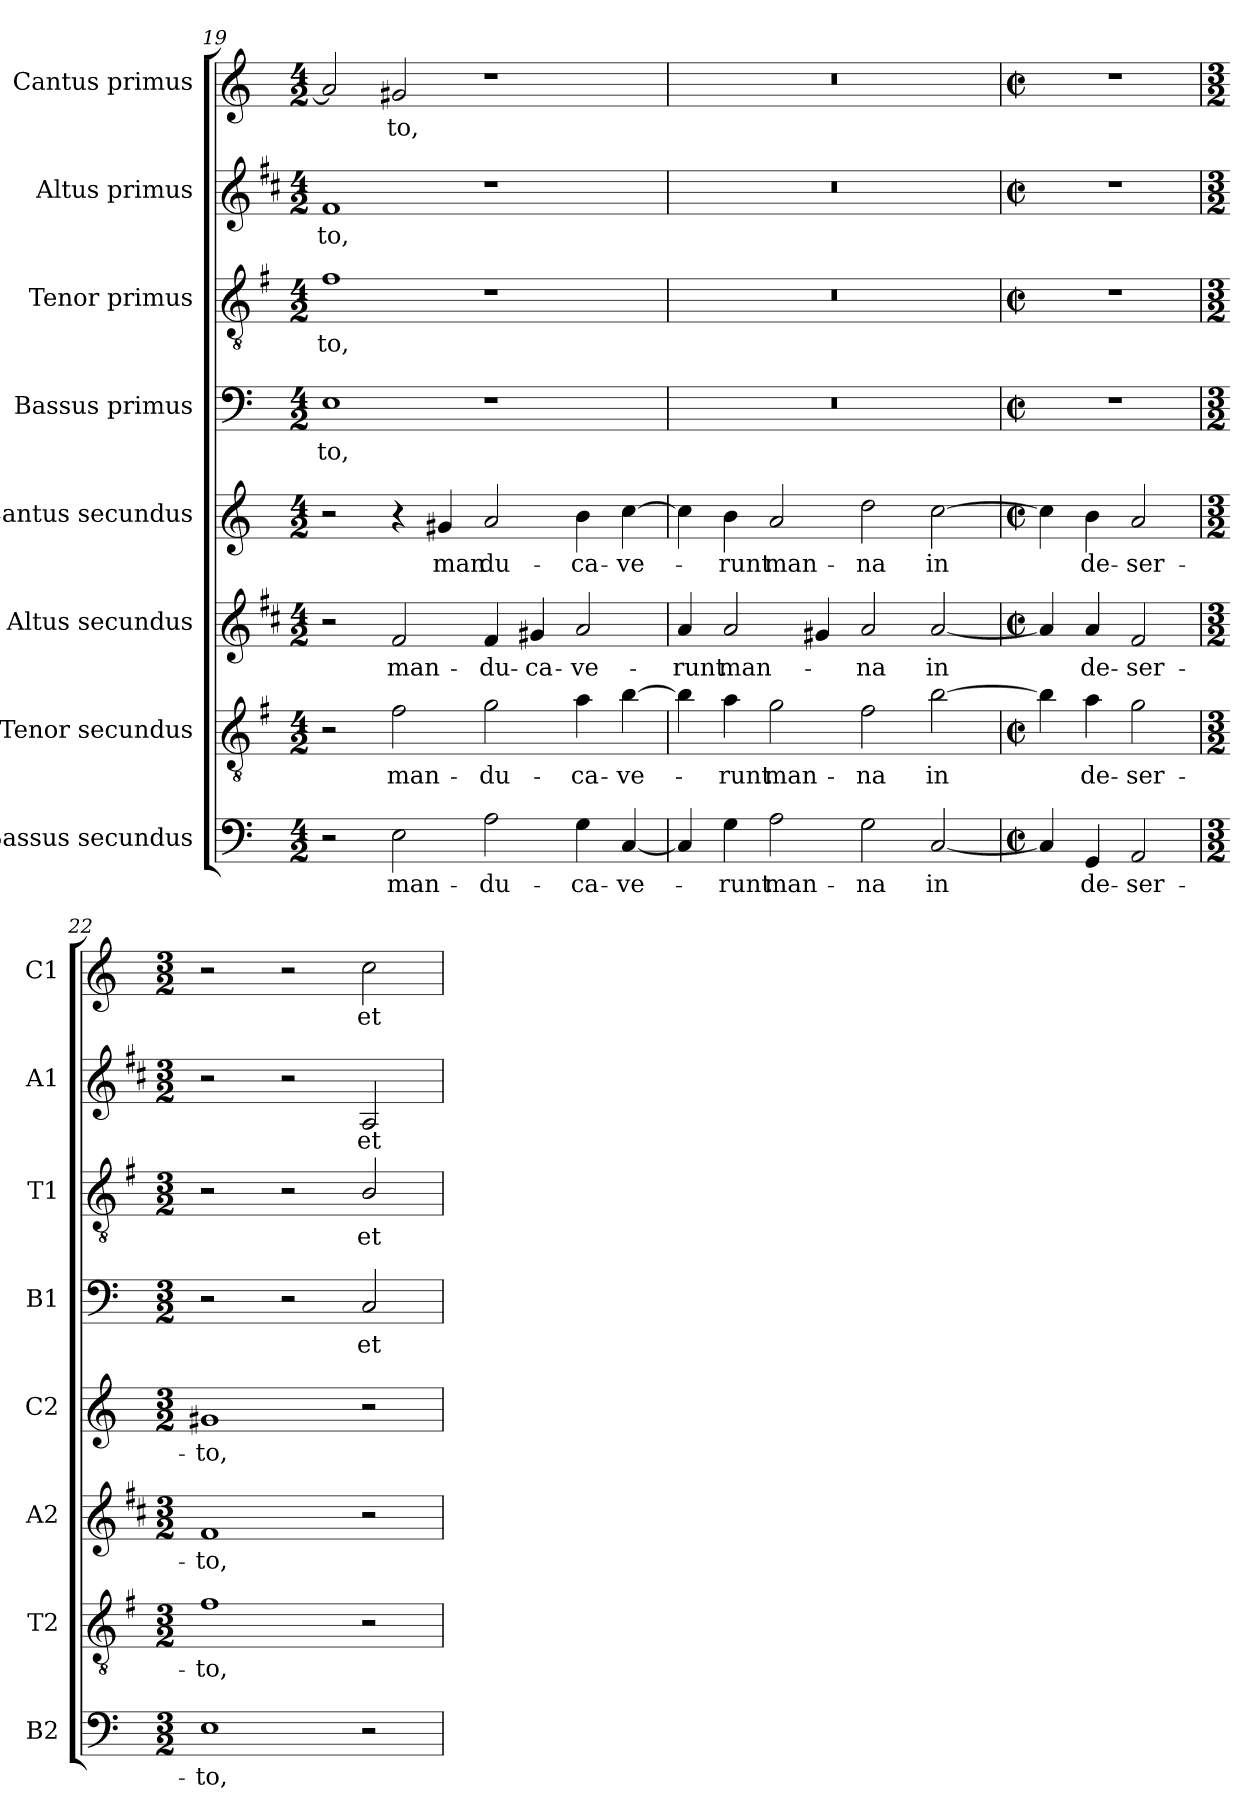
**kern	**text	**kern	**text	**kern	**text	**kern	**text	**kern	**text	**kern	**text	**kern	**text	**kern	**text
*part8	*part8	*part7	*part7	*part6	*part6	*part5	*part5	*part4	*part4	*part3	*part3	*part2	*part2	*part1	*part1
*staff8	*staff8	*staff7	*staff7	*staff6	*staff6	*staff5	*staff5	*staff4	*staff4	*staff3	*staff3	*staff2	*staff2	*staff1	*staff1
*I"Bassus secundus	*	*I"Tenor secundus	*	*I"Altus secundus	*	*I"Cantus secundus	*	*I"Bassus primus	*	*I"Tenor primus	*	*I"Altus primus	*	*I"Cantus primus	*
*I'B2	*	*I'T2	*	*I'A2	*	*I'C2	*	*I'B1	*	*I'T1	*	*I'A1	*	*I'C1	*
*clefF4	*	*clefGv2	*	*clefG2	*	*clefG2	*	*clefF4	*	*clefGv2	*	*clefG2	*	*clefG2	*
*	*	*ITrd4c7	*	*ITrd1c2	*	*	*	*	*	*ITrd4c7	*	*ITrd1c2	*	*	*
*k[]	*	*k[]	*	*k[]	*	*k[]	*	*k[]	*	*k[]	*	*k[]	*	*k[]	*
*C:	*	*C:	*	*C:	*	*C:	*	*C:	*	*C:	*	*C:	*	*C:	*
*M4/2	*	*M4/2	*	*M4/2	*	*M4/2	*	*M4/2	*	*M4/2	*	*M4/2	*	*M4/2	*
=19	=19	=19	=19	=19	=19	=19	=19	=19	=19	=19	=19	=19	=19	=19	=19
!	!	!	!	!	!	!	!	!	!LO:LY:b	!	!LO:LY:b	!	!LO:LY:b	!	!
2r	.	2r	.	2r	.	2r	.	1E	-to,	1B	-to,	1e	-to,	2a/]	.
!	!LO:LY:b	!	!LO:LY:b	!	!LO:LY:b	!	!	!	!	!	!	!	!	!	!LO:LY:b
2E\	man-	2B\	man-	2e/	man-	4r	.	.	.	.	.	.	.	2g#X/	-to,
!	!	!	!	!	!	!	!LO:LY:b	!	!	!	!	!	!	!	!
.	.	.	.	.	.	4g#X/	man-	.	.	.	.	.	.	.	.
!	!LO:LY:b	!	!LO:LY:b	!	!LO:LY:b	!	!LO:LY:b	!	!	!	!	!	!	!	!
2A\	-du-	2c\	-du-	4e/	-du-	2a/	-du-	1r	.	1r	.	1r	.	1r	.
!	!	!	!	!	!LO:LY:b	!	!	!	!	!	!	!	!	!	!
.	.	.	.	4f#X/	-ca-	.	.	.	.	.	.	.	.	.	.
!	!LO:LY:b	!	!LO:LY:b	!	!LO:LY:b	!	!LO:LY:b	!	!	!	!	!	!	!	!
4G\	-ca-	4d\	-ca-	2g/	-ve-	4b\	-ca-	.	.	.	.	.	.	.	.
!	!LO:LY:b	!	!LO:LY:b	!	!	!	!LO:LY:b	!	!	!	!	!	!	!	!
[4C/	-ve-	[4e\	-ve-	.	.	[4cc\	-ve-	.	.	.	.	.	.	.	.
!!LO:PB:g=z
=20	=20	=20	=20	=20	=20	=20	=20	=20	=20	=20	=20	=20	=20	=20	=20
!	!	!	!	!	!LO:LY:b	!	!	!	!	!	!	!	!	!LO:N:vis=1	!
4C/]	.	4e\]	.	4g/	-runt	4cc\]	.	0r	.	0r	.	0r	.	0r	.
!	!LO:LY:b	!	!LO:LY:b	!	!LO:LY:b	!	!LO:LY:b	!	!	!	!	!	!	!	!
4G\	-runt	4d\	-runt	2g/	man-	4b\	-runt	.	.	.	.	.	.	.	.
!	!LO:LY:b	!	!LO:LY:b	!	!	!	!LO:LY:b	!	!	!	!	!	!	!	!
2A\	man-	2c\	man-	.	.	2a/	man-	.	.	.	.	.	.	.	.
.	.	.	.	4f#X/	.	.	.	.	.	.	.	.	.	.	.
!	!LO:LY:b	!	!LO:LY:b	!	!LO:LY:b	!	!LO:LY:b	!	!	!	!	!	!	!	!
2G\	-na	2B\	-na	2g/	-na	2dd\	-na	.	.	.	.	.	.	.	.
!	!LO:LY:b	!	!LO:LY:b	!	!LO:LY:b	!	!LO:LY:b	!	!	!	!	!	!	!	!
[2C/	in	[2e\	in	[2g/	in	[2cc\	in	.	.	.	.	.	.	.	.
=21	=21	=21	=21	=21	=21	=21	=21	=21	=21	=21	=21	=21	=21	=21	=21
*M2/2	*	*M2/2	*	*M2/2	*	*M2/2	*	*M2/2	*	*M2/2	*	*M2/2	*	*M2/2	*
*met(c|)	*	*met(c|)	*	*met(c|)	*	*met(c|)	*	*met(c|)	*	*met(c|)	*	*met(c|)	*	*met(c|)	*
4C/]	.	4e\]	.	4g/]	.	4cc\]	.	1r	.	1r	.	1r	.	1r	.
!	!LO:LY:b	!	!LO:LY:b	!	!LO:LY:b	!	!LO:LY:b	!	!	!	!	!	!	!	!
4GG/	de-	4d\	de-	4g/	de-	4b\	de-	.	.	.	.	.	.	.	.
!	!LO:LY:b	!	!LO:LY:b	!	!LO:LY:b	!	!LO:LY:b	!	!	!	!	!	!	!	!
2AA/	-ser-	2c\	-ser-	2e/	-ser-	2a/	-ser-	.	.	.	.	.	.	.	.
=22	=22	=22	=22	=22	=22	=22	=22	=22	=22	=22	=22	=22	=22	=22	=22
*M3/2	*	*M3/2	*	*M3/2	*	*M3/2	*	*M3/2	*	*M3/2	*	*M3/2	*	*M3/2	*
!	!LO:LY:b	!	!LO:LY:b	!	!LO:LY:b	!	!LO:LY:b	!	!	!	!	!	!	!	!
1E	-to,	1B	-to,	1e	-to,	1g#X	-to,	2r	.	2r	.	2r	.	2r	.
.	.	.	.	.	.	.	.	2r	.	2r	.	2r	.	2r	.
!	!	!	!	!	!	!	!	!	!LO:LY:b	!	!LO:LY:b	!	!LO:LY:b	!	!LO:LY:b
2r	.	2r	.	2r	.	2r	.	2C/	et	2E/	et	2G/	et	2cc\	et
=	=	=	=	=	=	=	=	=	=	=	=	=	=	=	=
*-	*-	*-	*-	*-	*-	*-	*-	*-	*-	*-	*-	*-	*-	*-	*-
